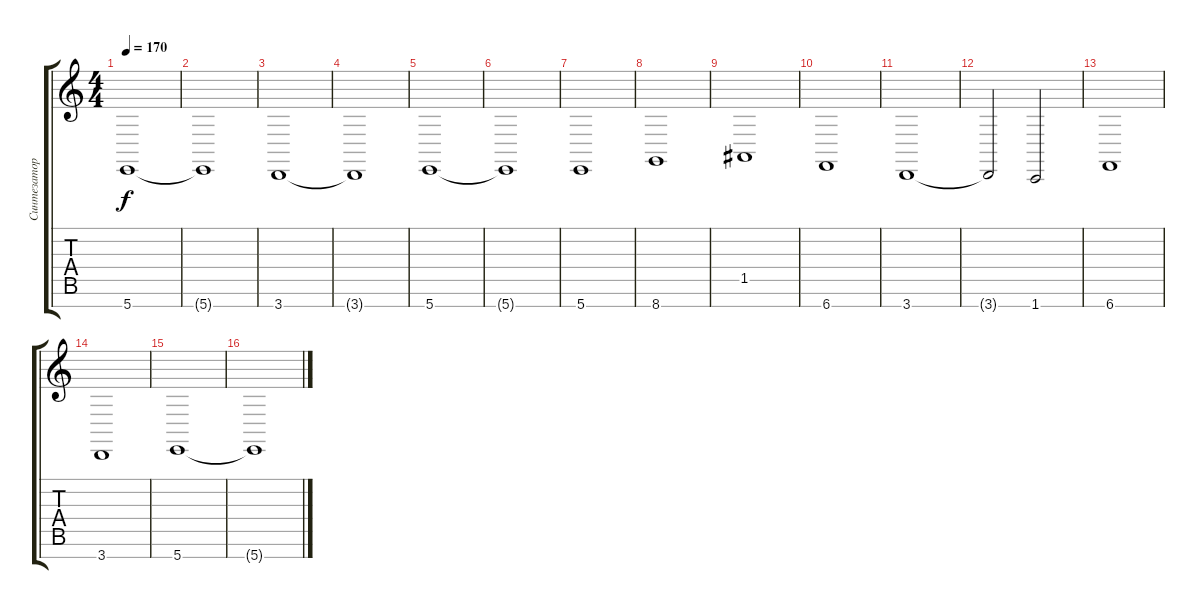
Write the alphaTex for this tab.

\track ("Синтезатор Links" "Синтезатор") {instrument stringensemble1}
\staff {score tabs}
\tuning (E4 B3 G3 D3 A2 E2 B1) {hide}
\ts (4 4)
\tempo 170
\clef g2
\ks c
5.7.1{dy f} |
5.7{t}.1 |
3.7.1 |
3.7{t}.1 |
5.7.1 |
5.7{t}.1 |
5.7.1 |
8.7.1 |
1.5.1 |
6.7.1 |
3.7.1 |
3.7{t}.2 1.7.2 |
6.7.1 |
3.7.1 |
5.7.1 |
5.7{t}.1
